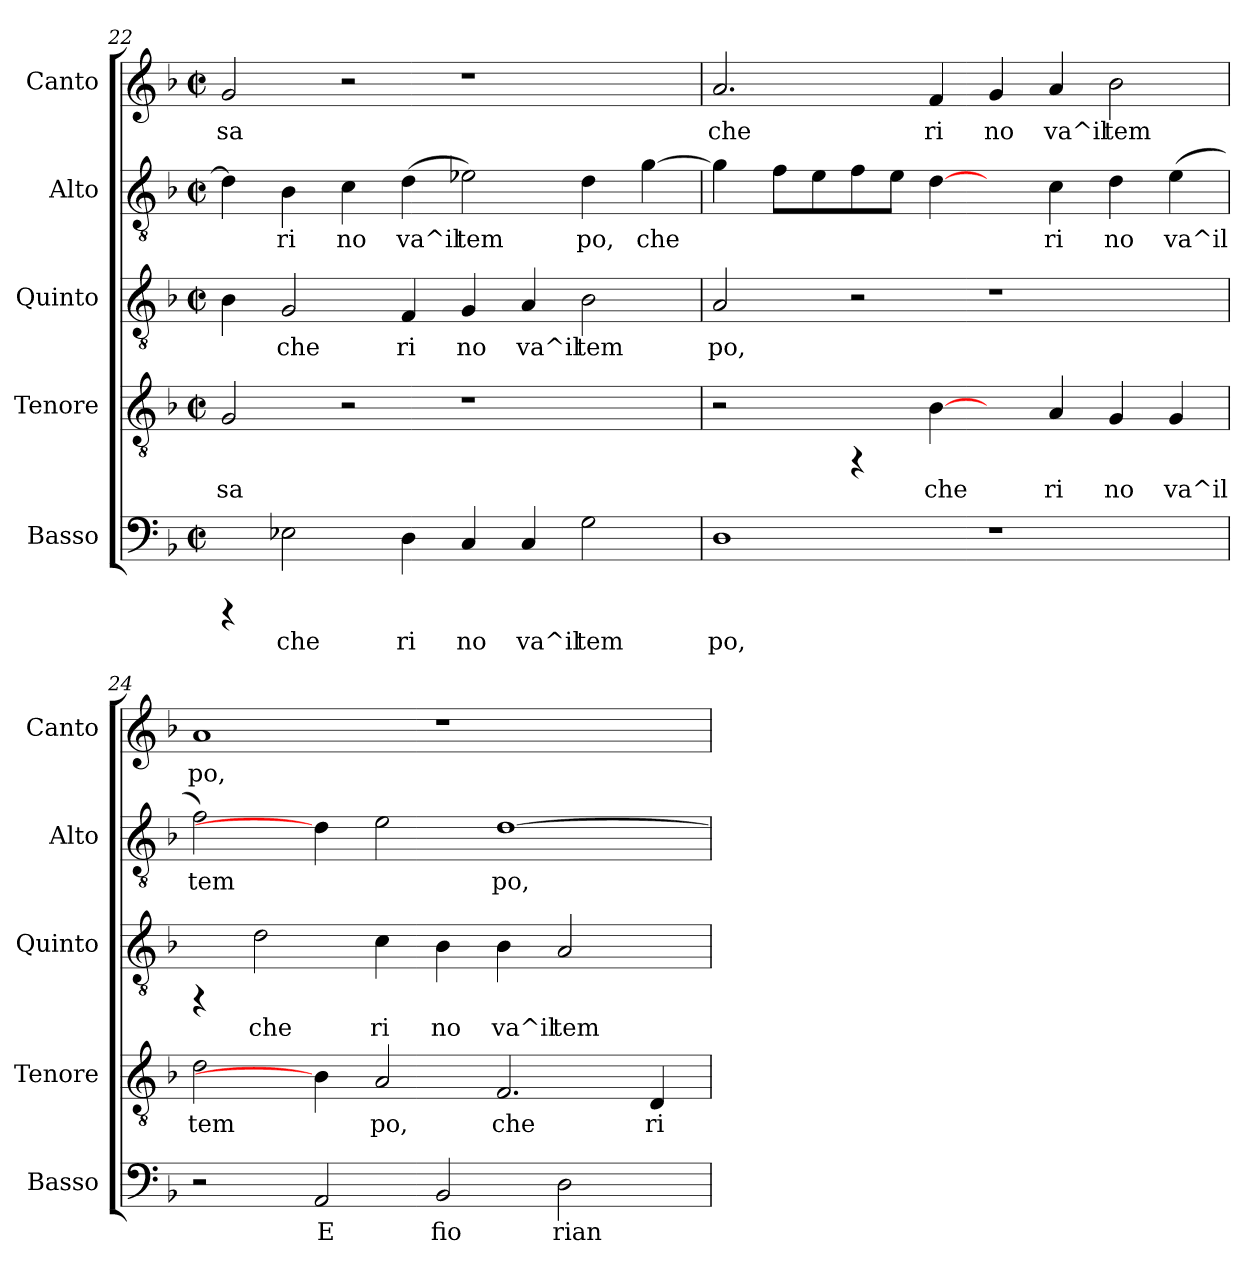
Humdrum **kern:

**kern	**text	**kern	**text	**kern	**text	**kern	**text	**kern	**text
*part5	*part5	*part4	*part4	*part3	*part3	*part2	*part2	*part1	*part1
*staff5	*staff5	*staff4	*staff4	*staff3	*staff3	*staff2	*staff2	*staff1	*staff1
*I"Basso	*	*I"Tenore	*	*I"Quinto	*	*I"Alto	*	*I"Canto	*
*I'Basso	*	*I'Tenore	*	*I'Quinto	*	*I'Alto	*	*I'Canto	*
!!LO:LB:g=z
*clefF4	*	*clefGv2	*	*clefGv2	*	*clefGv2	*	*clefG2	*
*k[b-]	*	*k[b-]	*	*k[b-]	*	*k[b-]	*	*k[b-]	*
*F:	*	*F:	*	*F:	*	*F:	*	*F:	*
*M2/2	*	*M2/2	*	*M2/2	*	*M2/2	*	*M2/2	*
*met(c|)	*	*met(c|)	*	*met(c|)	*	*met(c|)	*	*met(c|)	*
=22	=22	=22	=22	=22	=22	=22	=22	=22	=22
!	!	!	!LO:LY:b:cj	!	!LO:LY:b:cj	!	!LO:LY:b:cj	!	!LO:LY:b:cj
4rCCC	.	2G/	sa	4B-\	.	4d\]	.	2g/	-sa
!	!LO:LY:b:cj	!	!	!	!LO:LY:b:cj	!	!LO:LY:b:cj	!	!
2E-X\	che	.	.	2G/	che	4B-\	ri	.	.
!	!	!	!	!	!	!	!LO:LY:b:cj	!	!
.	.	2r	.	.	.	4c\	no	2r	.
!	!LO:LY:b:cj	!	!	!	!LO:LY:b:cj	!	!LO:LY:b:cj	!	!
4D\	ri	.	.	4F/	ri	(<4d\	va^il	.	.
!	!LO:LY:b:cj	!	!	!	!LO:LY:b:cj	!	!LO:LY:b:cj	!	!
4C/	no	1r	.	4G/	no	2e-X\)	tem	1r	.
!	!LO:LY:b:cj	!	!	!	!LO:LY:b:cj	!	!	!	!
4C/	va^il	.	.	4A/	va^il	.	.	.	.
!	!LO:LY:b:cj	!	!	!	!LO:LY:b:cj	!	!LO:LY:b:cj	!	!
2G\	tem	.	.	2B-\	tem	4d\	po,	.	.
!	!	!	!	!	!	!	!LO:LY:b:cj	!	!
.	.	.	.	.	.	[>4g\	che	.	.
=23	=23	=23	=23	=23	=23	=23	=23	=23	=23
!	!LO:LY:b:cj	!	!	!	!LO:LY:b:cj	!	!LO:LY:b:cj	!	!LO:LY:b:cj
1D	po,	2r	.	2A/	po,	4g\]	.	2.a/	che
!	!	!	!	!	!	!	!LO:LY:b:cj	!	!
.	.	.	.	.	.	8f\L	.	.	.
!	!	!	!	!	!	!	!LO:LY:b:cj	!	!
.	.	.	.	.	.	8e\	.	.	.
!	!	!	!	!	!	!	!LO:LY:b:cj	!	!
.	.	4rFF	.	2r	.	8f\	.	.	.
!	!	!	!	!	!	!	!LO:LY:b:cj	!	!
.	.	.	.	.	.	8e\J	.	.	.
!	!	!	!LO:LY:b:cj	!	!	!	!LO:LY:b:cj	!	!LO:LY:b:cj
.	.	[4B-\	che	.	.	[4d\	.	4f/	ri
!	!	!	!	!	!	!	!	!	!LO:LY:b:cj
1r	.	4ryy	.	1r	.	4ryy	.	4g/	no
!	!	!	!LO:LY:b:cj	!	!	!	!LO:LY:b:cj	!	!LO:LY:b:cj
.	.	4A/	ri	.	.	4c\	ri	4a/	va^il
!	!	!	!LO:LY:b:cj	!	!	!	!LO:LY:b:cj	!	!LO:LY:b:cj
.	.	4G/	no	.	.	4d\	no	2b-\	tem
!	!	!	!LO:LY:b:cj	!	!	!	!LO:LY:b:cj	!	!
.	.	4G/	va^il	.	.	(<4e\	va^il	.	.
=24	=24	=24	=24	=24	=24	=24	=24	=24	=24
!	!	!	!LO:LY:b:cj	!	!	!	!LO:LY:b:cj	!	!LO:LY:b:cj
2r	.	2d\	tem	4rFF	.	2f\)	tem	1a	po,
!	!	!	!	!	!LO:LY:b:cj	!	!	!	!
.	.	.	.	2d\	che	.	.	.	.
!	!LO:LY:b:cj	!	!	!	!	!	!	!	!
2AA/	E	4B-\]	.	.	.	4d\]	.	.	.
!	!	!	!LO:LY:b:cj	!	!LO:LY:b:cj	!	!LO:LY:b:cj	!	!
.	.	2A/	po,	4c\	ri	2e\	.	.	.
!	!LO:LY:b:cj	!	!	!	!LO:LY:b:cj	!	!	!	!
2BB-/	fio	.	.	4B-\	no	.	.	1r	.
!	!	!	!LO:LY:b:cj	!	!LO:LY:b:cj	!	!LO:LY:b:cj	!	!
.	.	2.F/	che	4B-\	va^il	[>1d	po,	.	.
!	!LO:LY:b:cj	!	!	!	!LO:LY:b:cj	!	!	!	!
2D\	rian	.	.	2A/	tem	.	.	.	.
!	!	!	!LO:LY:b:cj	!	!	!	!	!	!
4ryy	.	4D/	ri	4ryy	.	.	.	4ryy	.
=	=	=	=	=	=	=	=	=	=
*-	*-	*-	*-	*-	*-	*-	*-	*-	*-
